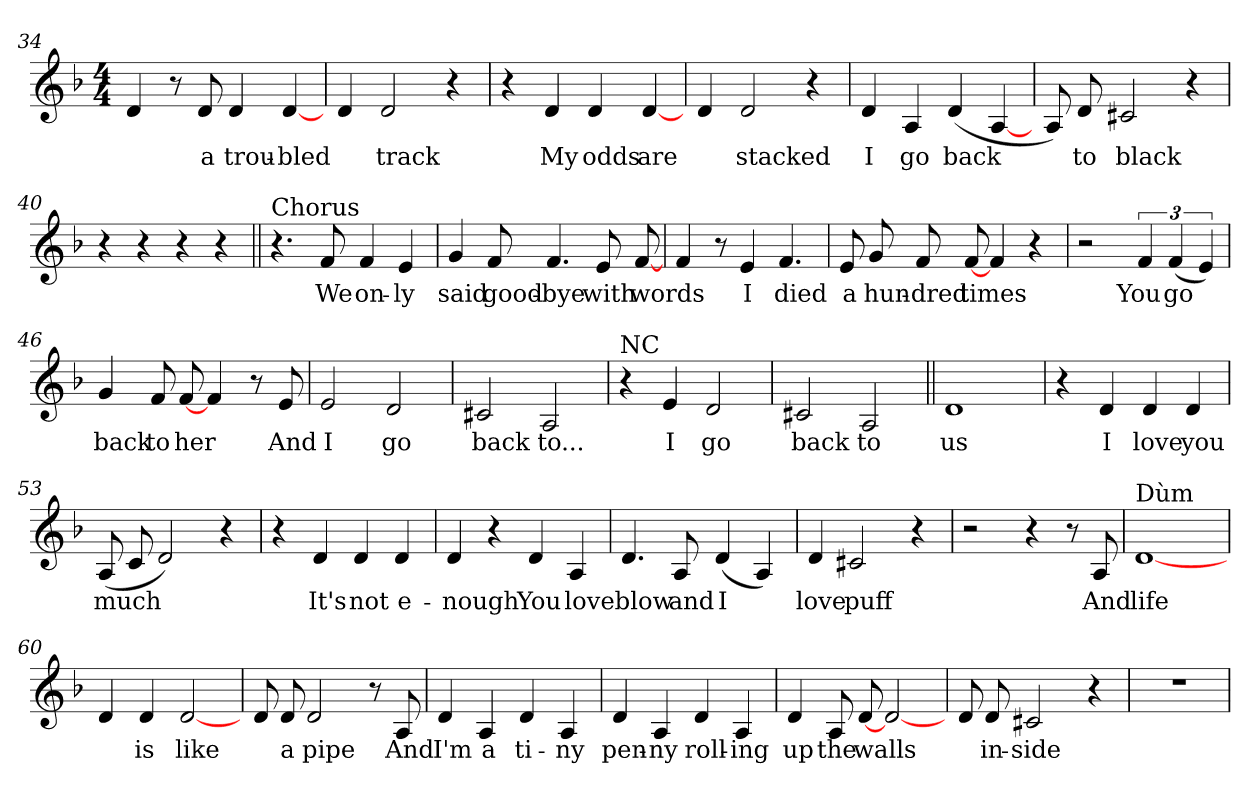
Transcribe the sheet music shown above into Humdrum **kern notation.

**kern	**text
*part1	*part1
*staff1	*staff1
*clefG2	*
*k[b-]	*
*d:	*
*M4/4	*
=34	=34
4d	.
8r	.
8d	-a
4d	-trou-
[4d	-bled
=35	=35
4d	.
2d	-track
4r	.
=36	=36
4r	.
4d	-My
4d	-odds
[4d	-are
=37	=37
4d	.
2d	-stacked
4r	.
=38	=38
4d	-I
4A	-go
(4d	-back
[4A	.
=39	=39
8AL)	.
8d	-to
2c#	-black
4r	.
=40	=40
4r	.
4r	.
4r	.
4r	.
=41||	=41||
!LO:TX:a:t=Chorus	!
4.r	.
8f	-We
4f	-on-
4e	-ly
=42	=42
4g	-said
8fL	-good-
4.f	-bye
8e	-with
[8f	-words
=43	=43
4f	.
8r	.
4e	-I
4.f	-died
=44	=44
8eL	-a
8g	-hun-
8f	-dred
[8f	-times
4f	.
4r	.
=45	=45
2r	.
6f	-You
(6f	-go
6e)	.
=46	=46
4g	-back
8fL	-to
[8f	-her
4f	.
8r	.
8e	-And
=47	=47
2e	-I
2d	-go
=48	=48
2c#	-back
2A	-to...
=49	=49
!LO:TX:a:t=NC	!
4r	.
4e	-I
2d	-go
=50	=50
2c#	-back
2A	-to
!!LO:LB:g=z
=51||	=51||
1d	-us
=52	=52
4r	.
4d	-I
4d	-love
4d	-you
=53	=53
(8AL	-much
8c	.
2d)	.
4r	.
=54	=54
4r	.
4d	-It's
4d	-not
4d	-e-
=55	=55
4d	-nough
4r	.
4d	-You
4A	-love
=56	=56
4.d	-blow
8A	-and
(4d	-I
4A)	.
=57	=57
4d	-love
2c#	-puff
4r	.
=58	=58
2r	.
4r	.
8r	.
8A	-And
=59	=59
!LO:TX:a:t=Dùm	!
[1d	-life
=60	=60
4d	.
4d	-is
[2d	-like
=61	=61
8dL	.
8d	-a
2d	-pipe
8r	.
8A	-And
=62	=62
4d	-I'm
4A	-a
4d	-ti-
4A	-ny
=63	=63
4d	-pen-
4A	-ny
4d	-roll-
4A	-ing
=64	=64
4d	-up
8AL	-the
[8d	-walls
[2d	.
=65	=65
8dL	.
8d	-in-
2c#	-side
4r	.
=66	=66
1r	.
=	=
*-	*-
